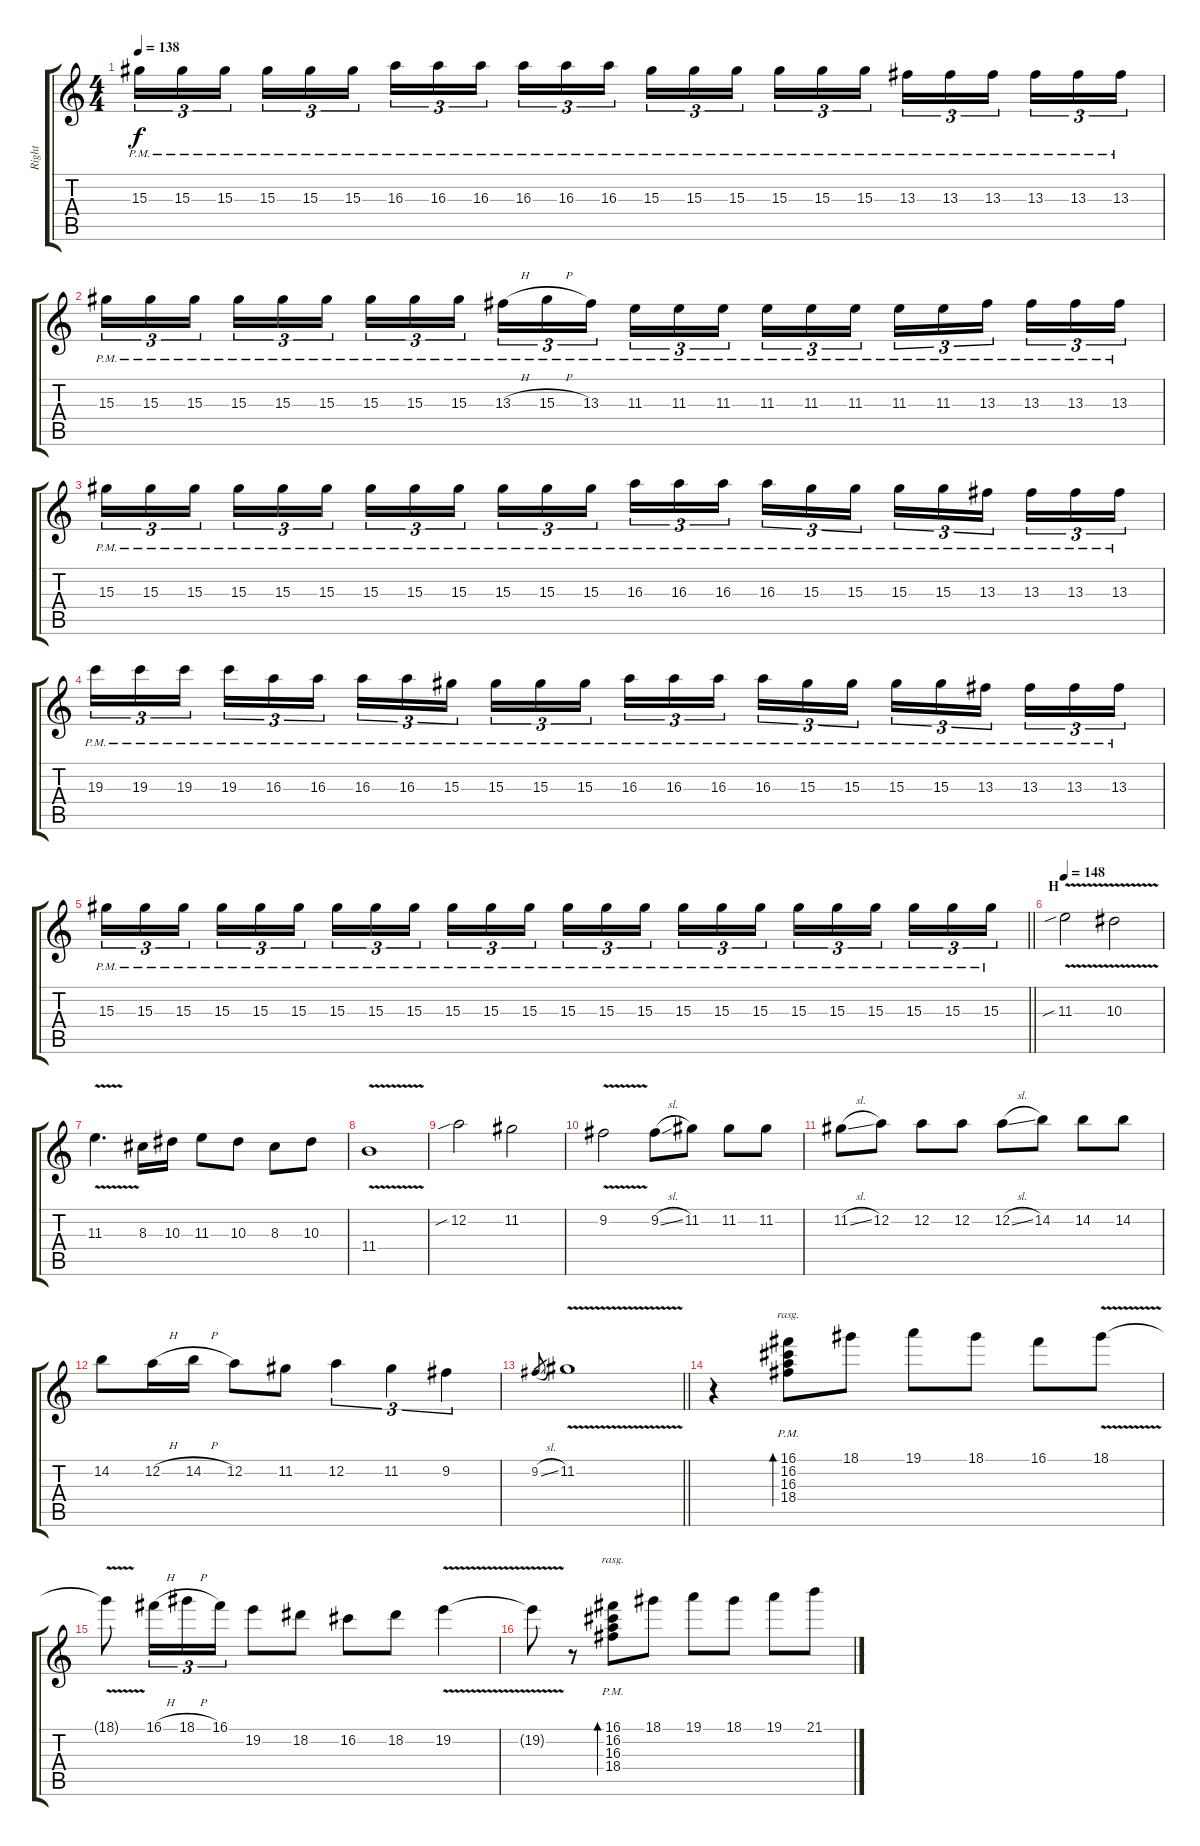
\track ("Right" "Right") {instrument distortionguitar}
\staff {score tabs}
\tuning (D4 A3 F3 C3 G2 D2) {hide}
\ts (4 4)
\tempo 138
\clef g2
\ks c
15.3{pm}.16{tu (3 2) dy f} 15.3{pm}.16{tu (3 2)} 15.3{pm}.16{tu (3 2) beam splitsecondary} 15.3{pm}.16{tu (3 2)} 15.3{pm}.16{tu (3 2)} 15.3{pm}.16{tu (3 2)} 16.3{pm}.16{tu (3 2)} 16.3{pm}.16{tu (3 2)} 16.3{pm}.16{tu (3 2) beam splitsecondary} 16.3{pm}.16{tu (3 2)} 16.3{pm}.16{tu (3 2)} 16.3{pm}.16{tu (3 2)} 15.3{pm}.16{tu (3 2)} 15.3{pm}.16{tu (3 2)} 15.3{pm}.16{tu (3 2) beam splitsecondary} 15.3{pm}.16{tu (3 2)} 15.3{pm}.16{tu (3 2)} 15.3{pm}.16{tu (3 2)} 13.3{pm}.16{tu (3 2)} 13.3{pm}.16{tu (3 2)} 13.3{pm}.16{tu (3 2) beam splitsecondary} 13.3{pm}.16{tu (3 2)} 13.3{pm}.16{tu (3 2)} 13.3{pm}.16{tu (3 2)} |
15.3{pm}.16{tu (3 2)} 15.3{pm}.16{tu (3 2)} 15.3{pm}.16{tu (3 2) beam splitsecondary} 15.3{pm}.16{tu (3 2)} 15.3{pm}.16{tu (3 2)} 15.3{pm}.16{tu (3 2)} 15.3{pm}.16{tu (3 2)} 15.3{pm}.16{tu (3 2)} 15.3{pm}.16{tu (3 2) beam splitsecondary} 13.3{h pm}.16{tu (3 2)} 15.3{h pm}.16{tu (3 2)} 13.3{pm}.16{tu (3 2)} 11.3{pm}.16{tu (3 2)} 11.3{pm}.16{tu (3 2)} 11.3{pm}.16{tu (3 2) beam splitsecondary} 11.3{pm}.16{tu (3 2)} 11.3{pm}.16{tu (3 2)} 11.3{pm}.16{tu (3 2)} 11.3{pm}.16{tu (3 2)} 11.3{pm}.16{tu (3 2)} 13.3{pm}.16{tu (3 2) beam splitsecondary} 13.3{pm}.16{tu (3 2)} 13.3{pm}.16{tu (3 2)} 13.3{pm}.16{tu (3 2)} |
15.3{pm}.16{tu (3 2)} 15.3{pm}.16{tu (3 2)} 15.3{pm}.16{tu (3 2) beam splitsecondary} 15.3{pm}.16{tu (3 2)} 15.3{pm}.16{tu (3 2)} 15.3{pm}.16{tu (3 2)} 15.3{pm}.16{tu (3 2)} 15.3{pm}.16{tu (3 2)} 15.3{pm}.16{tu (3 2) beam splitsecondary} 15.3{pm}.16{tu (3 2)} 15.3{pm}.16{tu (3 2)} 15.3{pm}.16{tu (3 2)} 16.3{pm}.16{tu (3 2)} 16.3{pm}.16{tu (3 2)} 16.3{pm}.16{tu (3 2) beam splitsecondary} 16.3{pm}.16{tu (3 2)} 15.3{pm}.16{tu (3 2)} 15.3{pm}.16{tu (3 2)} 15.3{pm}.16{tu (3 2)} 15.3{pm}.16{tu (3 2)} 13.3{pm}.16{tu (3 2) beam splitsecondary} 13.3{pm}.16{tu (3 2)} 13.3{pm}.16{tu (3 2)} 13.3{pm}.16{tu (3 2)} |
19.3{pm}.16{tu (3 2)} 19.3{pm}.16{tu (3 2)} 19.3{pm}.16{tu (3 2) beam splitsecondary} 19.3{pm}.16{tu (3 2)} 16.3{pm}.16{tu (3 2)} 16.3{pm}.16{tu (3 2)} 16.3{pm}.16{tu (3 2)} 16.3{pm}.16{tu (3 2)} 15.3{pm}.16{tu (3 2) beam splitsecondary} 15.3{pm}.16{tu (3 2)} 15.3{pm}.16{tu (3 2)} 15.3{pm}.16{tu (3 2)} 16.3{pm}.16{tu (3 2)} 16.3{pm}.16{tu (3 2)} 16.3{pm}.16{tu (3 2) beam splitsecondary} 16.3{pm}.16{tu (3 2)} 15.3{pm}.16{tu (3 2)} 15.3{pm}.16{tu (3 2)} 15.3{pm}.16{tu (3 2)} 15.3{pm}.16{tu (3 2)} 13.3{pm}.16{tu (3 2) beam splitsecondary} 13.3{pm}.16{tu (3 2)} 13.3{pm}.16{tu (3 2)} 13.3{pm}.16{tu (3 2)} |
\barLineRight lightlight
15.3{pm}.16{tu (3 2)} 15.3{pm}.16{tu (3 2)} 15.3{pm}.16{tu (3 2) beam splitsecondary} 15.3{pm}.16{tu (3 2)} 15.3{pm}.16{tu (3 2)} 15.3{pm}.16{tu (3 2)} 15.3{pm}.16{tu (3 2)} 15.3{pm}.16{tu (3 2)} 15.3{pm}.16{tu (3 2) beam splitsecondary} 15.3{pm}.16{tu (3 2)} 15.3{pm}.16{tu (3 2)} 15.3{pm}.16{tu (3 2)} 15.3{pm}.16{tu (3 2)} 15.3{pm}.16{tu (3 2)} 15.3{pm}.16{tu (3 2) beam splitsecondary} 15.3{pm}.16{tu (3 2)} 15.3{pm}.16{tu (3 2)} 15.3{pm}.16{tu (3 2)} 15.3{pm}.16{tu (3 2)} 15.3{pm}.16{tu (3 2)} 15.3{pm}.16{tu (3 2) beam splitsecondary} 15.3{pm}.16{tu (3 2)} 15.3{pm}.16{tu (3 2)} 15.3{pm}.16{tu (3 2)} |
\section ("" "H")
\tempo 148
11.3{v sib}.2 10.3{v}.2 |
11.3{v}.4{d} 8.3.16 10.3.16 11.3.8 10.3.8 8.3.8 10.3.8 |
11.4{v}.1 |
12.2{sib}.2 11.2.2 |
9.2{v}.2 9.2{sl}.8 11.2.8 11.2.8 11.2.8 |
11.2{sl}.8 12.2.8 12.2.8 12.2.8 12.2{sl}.8 14.2.8 14.2.8 14.2.8 |
14.2.8 12.2{h}.16 14.2{h}.16 12.2.8 11.2.8 12.2.4{tu (3 2)} 11.2.4{tu (3 2)} 9.2.4{tu (3 2)} |
\barLineRight lightlight
9.2{sl}.8{gr} 11.2{v}.1 |
\section ("" "")
r.4 (16.1 16.2{pm} 16.3{pm} 18.4{pm}).8{bd 480 rasg ii} 18.1.8 19.1.8 18.1.8 16.1.8 18.1{v}.8 |
18.1{t}.8 16.1{h}.16{tu (3 2)} 18.1{h}.16{tu (3 2)} 16.1.16{tu (3 2)} 19.2.8 18.2.8 16.2.8 18.2.8 19.2{v}.4 |
19.2{t}.8 r.8 (16.1 16.2{pm} 16.3{pm} 18.4{pm}).8{bd 480 rasg ii} 18.1.8 19.1.8 18.1.8 19.1.8 21.1.8
